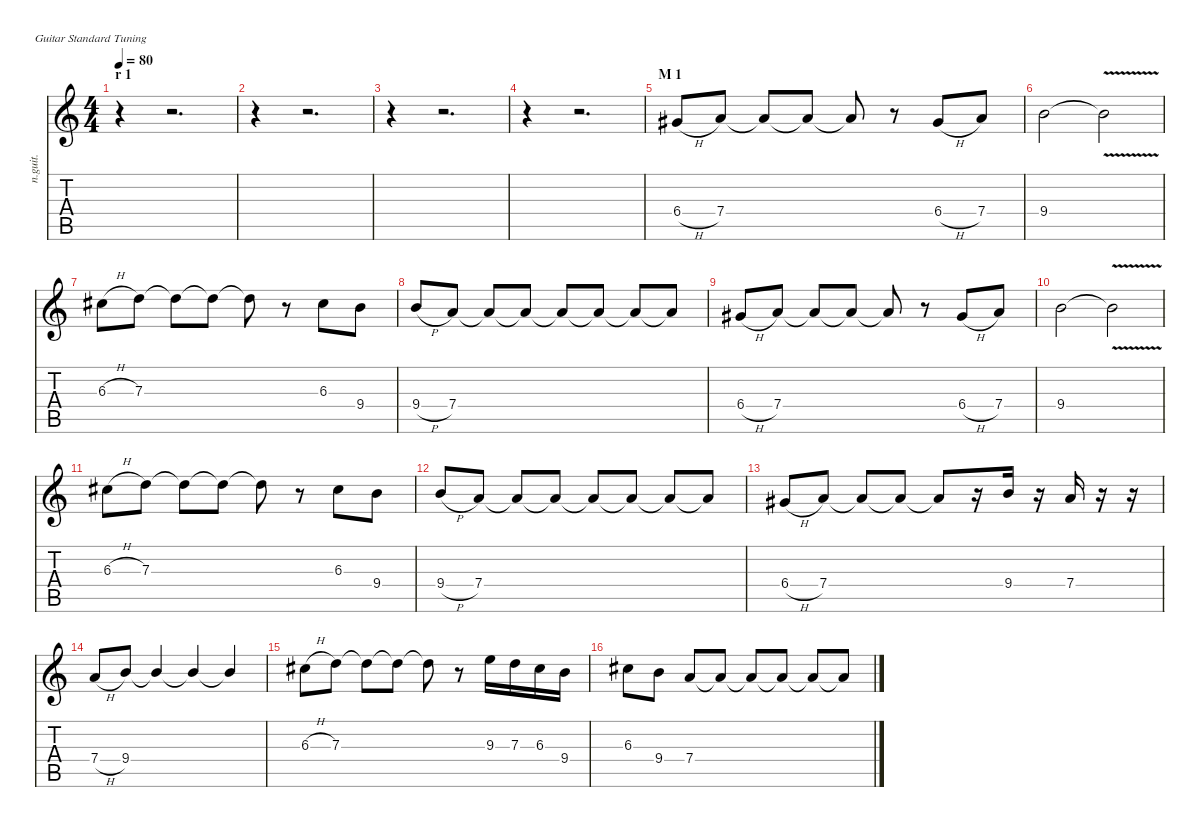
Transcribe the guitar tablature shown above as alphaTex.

\defaultSystemsLayout 4
\hideDynamics
\bracketExtendMode nobrackets
\otherSystemsTrackNameOrientation horizontal
\track ("melody guitar 1" "n.guit.") {instrument acousticguitarnylon}
\staff {score tabs}
\tuning (E4 B3 G3 D3 A2 E2)
\ts (4 4)
\section ("" "r 1")
\tempo 80
\clef g2
\ks c
r.4{dy f instrument acousticguitarnylon beam Down} r.2{d beam Down} |
r.4{beam Down} r.2{d beam Down} |
r.4{beam Down} r.2{d beam Down} |
r.4{beam Down} r.2{d beam Down} |
\section ("" "M 1")
6.4{h acc #}.8{beam Up} 7.4.8{beam Up} 7.4{t}.8{beam Up} 7.4{t}.8{beam Up} 7.4{t}.8{beam Up} r.8{beam Up} 6.4{h acc #}.8{beam Up} 7.4.8{beam Up} |
9.4.2{beam Down} 9.4{v t}.2{beam Down} |
6.3{h acc #}.8{beam Down} 7.3.8{beam Down} 7.3{t}.8{beam Down} 7.3{t}.8{beam Down} 7.3{t}.8{beam Down} r.8{beam Down} 6.3{acc #}.8{beam Down} 9.4.8{beam Down} |
9.4{h}.8{beam Up} 7.4.8{beam Up} 7.4{t}.8{beam Up} 7.4{t}.8{beam Up} 7.4{t}.8{beam Up} 7.4{t}.8{beam Up} 7.4{t}.8{beam Up} 7.4{t}.8{beam Up} |
6.4{h acc #}.8{beam Up} 7.4.8{beam Up} 7.4{t}.8{beam Up} 7.4{t}.8{beam Up} 7.4{t}.8{beam Up} r.8{beam Up} 6.4{h acc #}.8{beam Up} 7.4.8{beam Up} |
9.4.2{beam Down} 9.4{v t}.2{beam Down} |
6.3{h acc #}.8{beam Down} 7.3.8{beam Down} 7.3{t}.8{beam Down} 7.3{t}.8{beam Down} 7.3{t}.8{beam Down} r.8{beam Down} 6.3{acc #}.8{beam Down} 9.4.8{beam Down} |
9.4{h}.8{beam Up} 7.4.8{beam Up} 7.4{t}.8{beam Up} 7.4{t}.8{beam Up} 7.4{t}.8{beam Up} 7.4{t}.8{beam Up} 7.4{t}.8{beam Up} 7.4{t}.8{beam Up} |
6.4{h acc #}.8{beam Up} 7.4.8{beam Up} 7.4{t}.8{beam Up} 7.4{t}.8{beam Up} 7.4{t}.8{beam Up} r.16{beam Up} 9.4.16{beam Up} r.16{beam Up} 7.4.16{beam Up} r.16{beam Up} r.16{beam Up} |
7.4{h}.8{beam Up} 9.4.8{beam Up} 9.4{t}.4{beam Up} 9.4{t}.4{beam Up} 9.4{t}.4{beam Up} |
6.3{h acc #}.8{beam Down} 7.3.8{beam Down} 7.3{t}.8{beam Down} 7.3{t}.8{beam Down} 7.3{t}.8{beam Down} r.8{beam Down} 9.3.16{beam Down} 7.3.16{beam Down} 6.3{acc #}.16{beam Down} 9.4.16{beam Down} |
6.3{acc #}.8{beam Down} 9.4.8{beam Down} 7.4.8{beam Up} 7.4{t}.8{beam Up} 7.4{t}.8{beam Up} 7.4{t}.8{beam Up} 7.4{t}.8{beam Up} 7.4{t}.8{beam Up}
